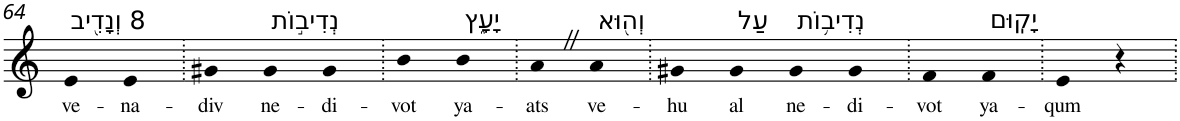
**kern	**text
*part1	*part1
*staff1	*staff1
*I"Piano	*
*I'Pno	*
!!LO:PB:g=z
*clefG2	*
*k[]	*
=64	=64
!LO:TX:a:t=8 וְנָדִ֖יב	!
!	!LO:LY:b
4e	ve-
!	!LO:LY:b
4e	-na-
=65.	=65.
!	!LO:LY:b
4g#X	-div
!LO:TX:a:t=נְדִיב֣וֹת	!
!	!LO:LY:b
4g#	ne-
!	!LO:LY:b
4g#	-di-
=66.	=66.
!	!LO:LY:b
4b	-vot
!LO:TX:a:t=יָעָ֑ץ	!
!	!LO:LY:b
4b	ya-
=67.	=67.
!	!LO:LY:b
4aZ	-ats
!LO:TX:a:t=וְה֖וּא	!
!	!LO:LY:b
4a	ve-
=68.	=68.
!	!LO:LY:b
4g#X	-hu
!LO:TX:a:t=עַל	!
!	!LO:LY:b
4g#	al
!LO:TX:a:t=נְדִיב֥וֹת	!
!	!LO:LY:b
4g#	ne-
!	!LO:LY:b
4g#	-di-
=69.	=69.
!	!LO:LY:b
4f	-vot
!LO:TX:a:t=יָקֽוּם	!
!	!LO:LY:b
4f	ya-
=70.	=70.
!	!LO:LY:b
4e	-qum
4r	.
=.	=.
*-	*-
